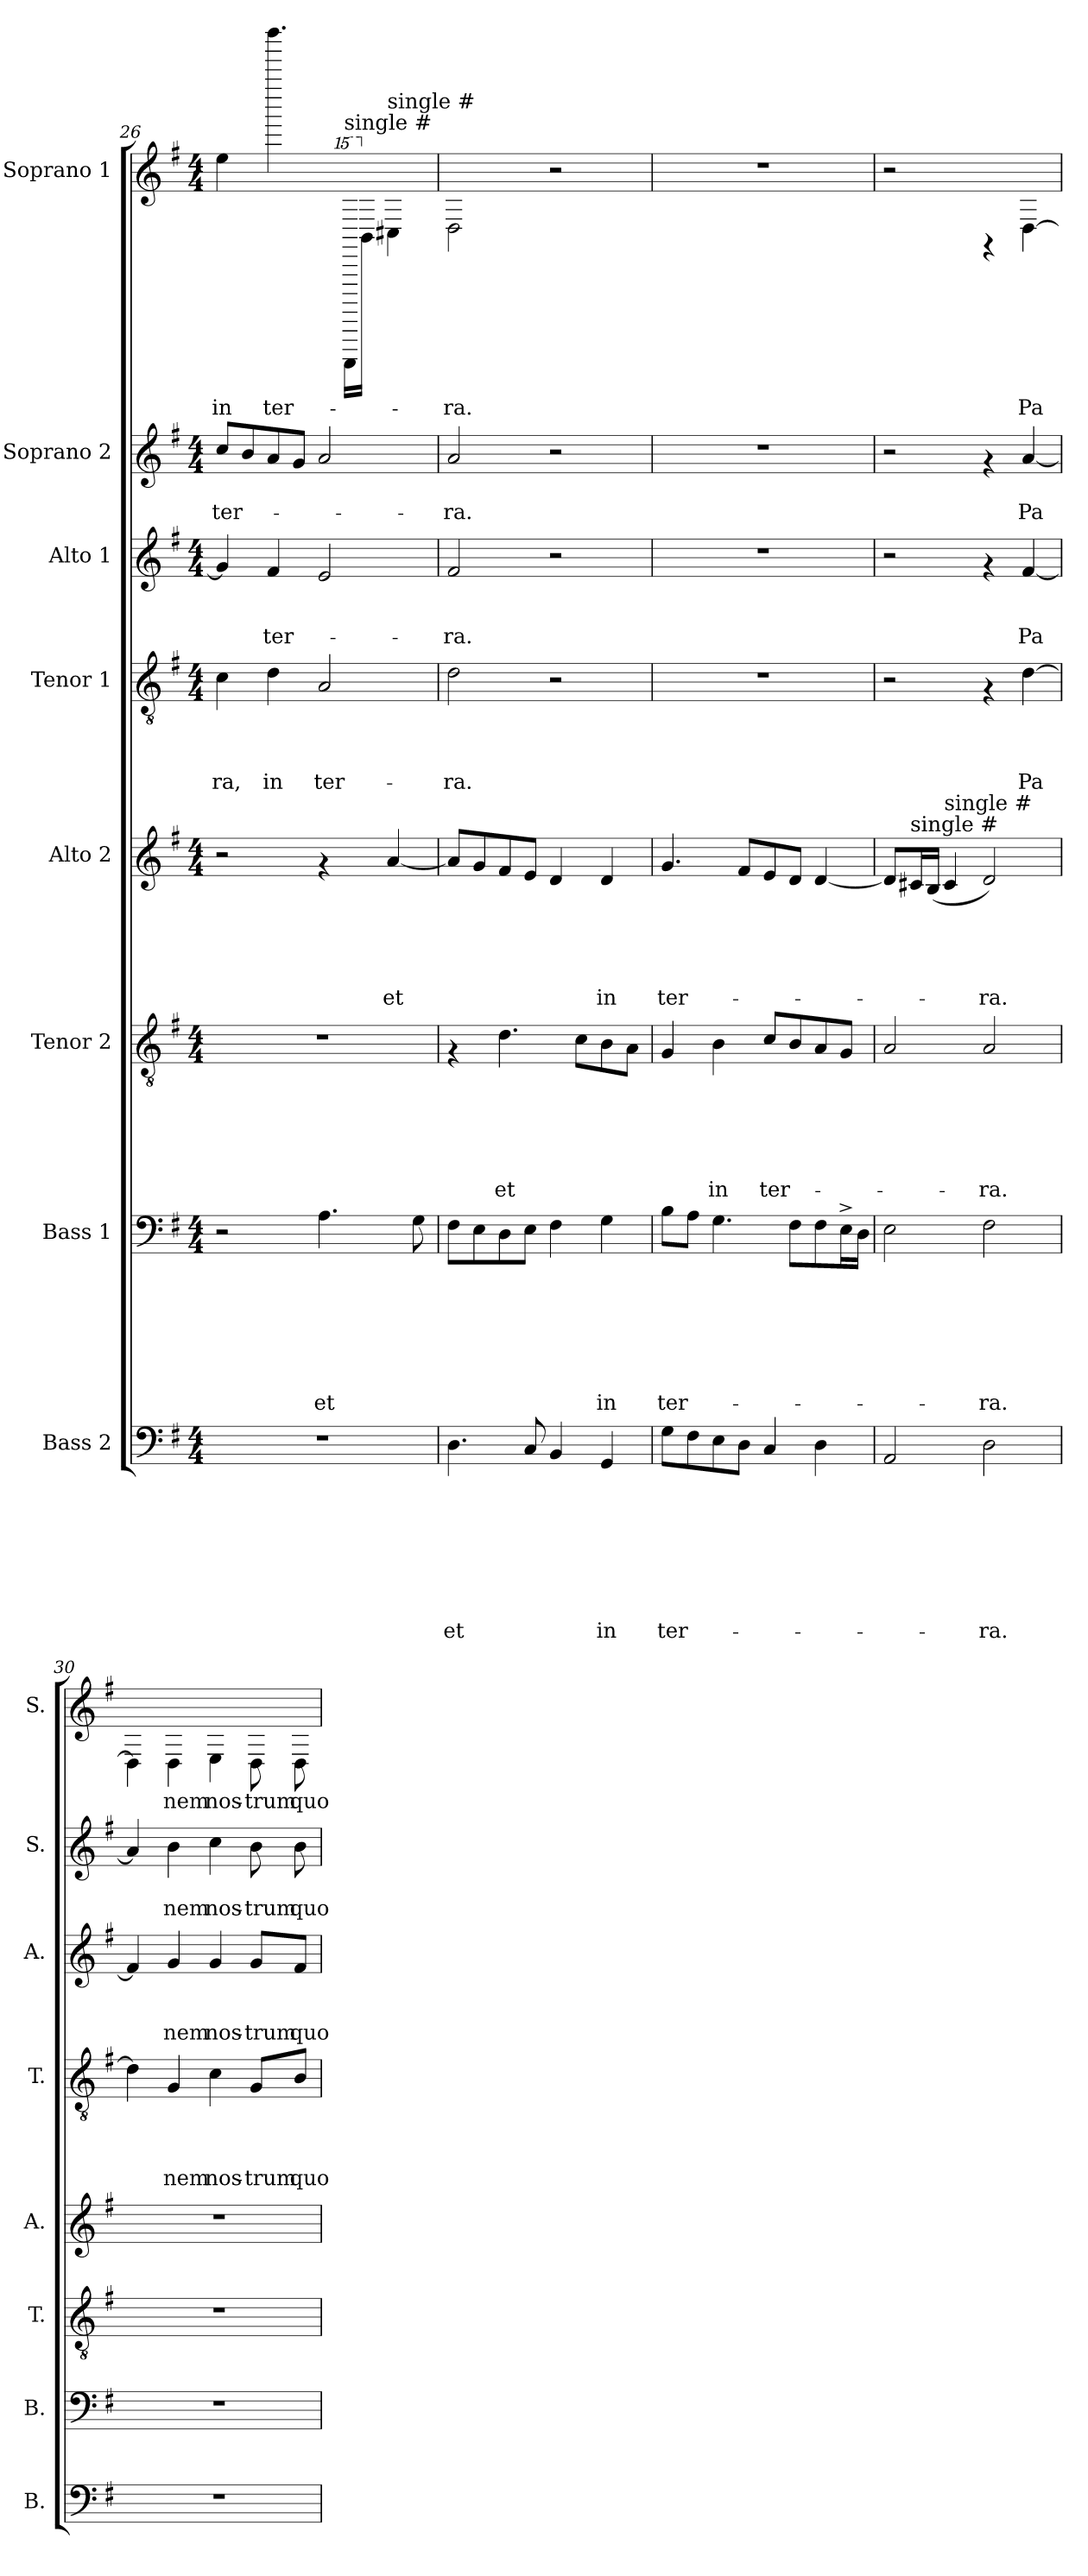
**kern	**text	**text	**text	**text	**text	**text	**text	**text	**kern	**text	**text	**text	**text	**text	**text	**text	**kern	**text	**text	**text	**text	**text	**text	**kern	**text	**text	**text	**text	**text	**kern	**text	**text	**text	**text	**kern	**text	**text	**text	**kern	**text	**text	**kern	**text
*part8	*part8	*part8	*part8	*part8	*part8	*part8	*part8	*part8	*part7	*part7	*part7	*part7	*part7	*part7	*part7	*part7	*part6	*part6	*part6	*part6	*part6	*part6	*part6	*part5	*part5	*part5	*part5	*part5	*part5	*part4	*part4	*part4	*part4	*part4	*part3	*part3	*part3	*part3	*part2	*part2	*part2	*part1	*part1
*staff8	*staff8	*staff8	*staff8	*staff8	*staff8	*staff8	*staff8	*staff8	*staff7	*staff7	*staff7	*staff7	*staff7	*staff7	*staff7	*staff7	*staff6	*staff6	*staff6	*staff6	*staff6	*staff6	*staff6	*staff5	*staff5	*staff5	*staff5	*staff5	*staff5	*staff4	*staff4	*staff4	*staff4	*staff4	*staff3	*staff3	*staff3	*staff3	*staff2	*staff2	*staff2	*staff1	*staff1
*I"Bass 2	*	*	*	*	*	*	*	*	*I"Bass 1	*	*	*	*	*	*	*	*I"Tenor 2	*	*	*	*	*	*	*I"Alto 2	*	*	*	*	*	*I"Tenor 1	*	*	*	*	*I"Alto 1	*	*	*	*I"Soprano 2	*	*	*I"Soprano 1	*
*I'B.	*	*	*	*	*	*	*	*	*I'B.	*	*	*	*	*	*	*	*I'T.	*	*	*	*	*	*	*I'A.	*	*	*	*	*	*I'T.	*	*	*	*	*I'A.	*	*	*	*I'S.	*	*	*I'S.	*
*clefF4	*	*	*	*	*	*	*	*	*clefF4	*	*	*	*	*	*	*	*clefGv2	*	*	*	*	*	*	*clefG2	*	*	*	*	*	*clefGv2	*	*	*	*	*clefG2	*	*	*	*clefG2	*	*	*clefG2	*
*k[f#]	*	*	*	*	*	*	*	*	*k[f#]	*	*	*	*	*	*	*	*k[f#]	*	*	*	*	*	*	*k[f#]	*	*	*	*	*	*k[f#]	*	*	*	*	*k[f#]	*	*	*	*k[f#]	*	*	*k[f#]	*
*G:	*	*	*	*	*	*	*	*	*G:	*	*	*	*	*	*	*	*G:	*	*	*	*	*	*	*G:	*	*	*	*	*	*G:	*	*	*	*	*G:	*	*	*	*G:	*	*	*G:	*
*M4/4	*	*	*	*	*	*	*	*	*M4/4	*	*	*	*	*	*	*	*M4/4	*	*	*	*	*	*	*M4/4	*	*	*	*	*	*M4/4	*	*	*	*	*M4/4	*	*	*	*M4/4	*	*	*M4/4	*
=26	=26	=26	=26	=26	=26	=26	=26	=26	=26	=26	=26	=26	=26	=26	=26	=26	=26	=26	=26	=26	=26	=26	=26	=26	=26	=26	=26	=26	=26	=26	=26	=26	=26	=26	=26	=26	=26	=26	=26	=26	=26	=26	=26
!	!	!	!	!	!	!	!	!	!	!	!	!	!	!	!	!	!	!	!	!	!	!	!	!	!	!	!	!	!	!	!	!	!	!LO:LY:b	!	!	!	!	!	!	!LO:LY:b	!	!LO:LY:b
1r	.	.	.	.	.	.	.	.	2r	.	.	.	.	.	.	.	1r	.	.	.	.	.	.	2r	.	.	.	.	.	4c\	.	.	.	-ra,	4g/]	.	.	.	8cc/L	.	ter-	4ee\	in
.	.	.	.	.	.	.	.	.	.	.	.	.	.	.	.	.	.	.	.	.	.	.	.	.	.	.	.	.	.	.	.	.	.	.	.	.	.	.	8b/	.	.	.	.
!	!	!	!	!	!	!	!	!	!	!	!	!	!	!	!	!	!	!	!	!	!	!	!	!	!	!	!	!	!	!	!	!	!	!LO:LY:b	!	!	!	!LO:LY:b	!	!	!	!	!LO:LY:b
.	.	.	.	.	.	.	.	.	.	.	.	.	.	.	.	.	.	.	.	.	.	.	.	.	.	.	.	.	.	4d\	.	.	.	in	4f#/	.	.	ter-	8a/	.	.	4.dddddd\	ter-
.	.	.	.	.	.	.	.	.	.	.	.	.	.	.	.	.	.	.	.	.	.	.	.	.	.	.	.	.	.	.	.	.	.	.	.	.	.	.	8g/J	.	.	.	.
!	!	!	!	!	!	!	!	!	!	!	!	!	!	!	!	!LO:LY:b	!	!	!	!	!	!	!	!	!	!	!	!	!	!	!	!	!	!LO:LY:b	!	!	!	!	!	!	!	!	!
.	.	.	.	.	.	.	.	.	4.A\	.	.	.	.	.	.	et	.	.	.	.	.	.	.	4rf	.	.	.	.	.	2A/	.	.	.	ter-	2e/	.	.	.	2a/	.	.	.	.
*	*	*	*	*	*	*	*	*	*	*	*	*	*	*	*	*	*	*	*	*	*	*	*	*	*	*	*	*	*	*	*	*	*	*	*	*	*	*	*	*	*	*15ma	*
!	!	!	!	!	!	!	!	!	!	!	!	!	!	!	!	!	!	!	!	!	!	!	!	!	!	!	!	!	!	!	!	!	!	!	!	!	!	!	!	!	!	!LO:TX:a:t=single #	!
.	.	.	.	.	.	.	.	.	.	.	.	.	.	.	.	.	.	.	.	.	.	.	.	.	.	.	.	.	.	.	.	.	.	.	.	.	.	.	.	.	.	16CCC#\LL	.
*	*	*	*	*	*	*	*	*	*	*	*	*	*	*	*	*	*	*	*	*	*	*	*	*	*	*	*	*	*	*	*	*	*	*	*	*	*	*	*	*	*	*X15ma	*
.	.	.	.	.	.	.	.	.	.	.	.	.	.	.	.	.	.	.	.	.	.	.	.	.	.	.	.	.	.	.	.	.	.	.	.	.	.	.	.	.	.	16BB\JJ	.
!	!	!	!	!	!	!	!	!	!	!	!	!	!	!	!	!	!	!	!	!	!	!	!	!	!	!	!	!	!	!	!	!	!	!	!	!	!	!	!	!	!	!LO:TX:a:t=single #	!
!	!	!	!	!	!	!	!	!	!	!	!	!	!	!	!	!	!	!	!	!	!	!	!	!	!	!	!	!	!LO:LY:b	!	!	!	!	!	!	!	!	!	!	!	!	!	!
.	.	.	.	.	.	.	.	.	.	.	.	.	.	.	.	.	.	.	.	.	.	.	.	[<4a/	.	.	.	.	et	.	.	.	.	.	.	.	.	.	.	.	.	4C#\	.
.	.	.	.	.	.	.	.	.	8G\	.	.	.	.	.	.	.	.	.	.	.	.	.	.	.	.	.	.	.	.	.	.	.	.	.	.	.	.	.	.	.	.	.	.
=27	=27	=27	=27	=27	=27	=27	=27	=27	=27	=27	=27	=27	=27	=27	=27	=27	=27	=27	=27	=27	=27	=27	=27	=27	=27	=27	=27	=27	=27	=27	=27	=27	=27	=27	=27	=27	=27	=27	=27	=27	=27	=27	=27
!	!	!	!	!	!	!	!	!LO:LY:b	!	!	!	!	!	!	!	!	!	!	!	!	!	!	!	!	!	!	!	!	!	!	!	!	!	!LO:LY:b	!	!	!	!LO:LY:b	!	!	!LO:LY:b	!	!LO:LY:b
4.D\	.	.	.	.	.	.	.	et	8F#\L	.	.	.	.	.	.	.	4rF	.	.	.	.	.	.	8a/L]	.	.	.	.	.	2d\	.	.	.	-ra.	2f#/	.	.	-ra.	2a/	.	-ra.	2D\	-ra.
.	.	.	.	.	.	.	.	.	8E\	.	.	.	.	.	.	.	.	.	.	.	.	.	.	8g/	.	.	.	.	.	.	.	.	.	.	.	.	.	.	.	.	.	.	.
!	!	!	!	!	!	!	!	!	!	!	!	!	!	!	!	!	!	!	!	!	!	!	!LO:LY:b	!	!	!	!	!	!	!	!	!	!	!	!	!	!	!	!	!	!	!	!
.	.	.	.	.	.	.	.	.	8D\	.	.	.	.	.	.	.	4.d\	.	.	.	.	.	et	8f#/	.	.	.	.	.	.	.	.	.	.	.	.	.	.	.	.	.	.	.
8C/	.	.	.	.	.	.	.	.	8E\J	.	.	.	.	.	.	.	.	.	.	.	.	.	.	8e/J	.	.	.	.	.	.	.	.	.	.	.	.	.	.	.	.	.	.	.
4BB/	.	.	.	.	.	.	.	.	4F#\	.	.	.	.	.	.	.	.	.	.	.	.	.	.	4d/	.	.	.	.	.	2r	.	.	.	.	2r	.	.	.	2r	.	.	2r	.
.	.	.	.	.	.	.	.	.	.	.	.	.	.	.	.	.	8c\L	.	.	.	.	.	.	.	.	.	.	.	.	.	.	.	.	.	.	.	.	.	.	.	.	.	.
!	!	!	!	!	!	!	!	!LO:LY:b	!	!	!	!	!	!	!	!LO:LY:b	!	!	!	!	!	!	!	!	!	!	!	!	!LO:LY:b	!	!	!	!	!	!	!	!	!	!	!	!	!	!
4GG/	.	.	.	.	.	.	.	in	4G\	.	.	.	.	.	.	in	8B\	.	.	.	.	.	.	4d/	.	.	.	.	in	.	.	.	.	.	.	.	.	.	.	.	.	.	.
.	.	.	.	.	.	.	.	.	.	.	.	.	.	.	.	.	8A\J	.	.	.	.	.	.	.	.	.	.	.	.	.	.	.	.	.	.	.	.	.	.	.	.	.	.
=28	=28	=28	=28	=28	=28	=28	=28	=28	=28	=28	=28	=28	=28	=28	=28	=28	=28	=28	=28	=28	=28	=28	=28	=28	=28	=28	=28	=28	=28	=28	=28	=28	=28	=28	=28	=28	=28	=28	=28	=28	=28	=28	=28
!	!	!	!	!	!	!	!	!LO:LY:b	!	!	!	!	!	!	!	!LO:LY:b	!	!	!	!	!	!	!	!	!	!	!	!	!LO:LY:b	!	!	!	!	!	!	!	!	!	!	!	!	!	!
8G\L	.	.	.	.	.	.	.	ter-	8B\L	.	.	.	.	.	.	ter-	4G/	.	.	.	.	.	.	4.g/	.	.	.	.	ter-	1r	.	.	.	.	1r	.	.	.	1r	.	.	1r	.
8F#\	.	.	.	.	.	.	.	.	8A\J	.	.	.	.	.	.	.	.	.	.	.	.	.	.	.	.	.	.	.	.	.	.	.	.	.	.	.	.	.	.	.	.	.	.
!	!	!	!	!	!	!	!	!	!	!	!	!	!	!	!	!	!	!	!	!	!	!	!LO:LY:b	!	!	!	!	!	!	!	!	!	!	!	!	!	!	!	!	!	!	!	!
8E\	.	.	.	.	.	.	.	.	4.G\	.	.	.	.	.	.	.	4B\	.	.	.	.	.	in	.	.	.	.	.	.	.	.	.	.	.	.	.	.	.	.	.	.	.	.
8D\J	.	.	.	.	.	.	.	.	.	.	.	.	.	.	.	.	.	.	.	.	.	.	.	8f#/L	.	.	.	.	.	.	.	.	.	.	.	.	.	.	.	.	.	.	.
!	!	!	!	!	!	!	!	!	!	!	!	!	!	!	!	!	!	!	!	!	!	!	!LO:LY:b	!	!	!	!	!	!	!	!	!	!	!	!	!	!	!	!	!	!	!	!
4C/	.	.	.	.	.	.	.	.	.	.	.	.	.	.	.	.	8c/L	.	.	.	.	.	ter-	8e/	.	.	.	.	.	.	.	.	.	.	.	.	.	.	.	.	.	.	.
.	.	.	.	.	.	.	.	.	8F#\L	.	.	.	.	.	.	.	8B/	.	.	.	.	.	.	8d/J	.	.	.	.	.	.	.	.	.	.	.	.	.	.	.	.	.	.	.
4D\	.	.	.	.	.	.	.	.	8F#\	.	.	.	.	.	.	.	8A/	.	.	.	.	.	.	[<4d/	.	.	.	.	.	.	.	.	.	.	.	.	.	.	.	.	.	.	.
.	.	.	.	.	.	.	.	.	16E^>\L	.	.	.	.	.	.	.	8G/J	.	.	.	.	.	.	.	.	.	.	.	.	.	.	.	.	.	.	.	.	.	.	.	.	.	.
.	.	.	.	.	.	.	.	.	16D\JJ	.	.	.	.	.	.	.	.	.	.	.	.	.	.	.	.	.	.	.	.	.	.	.	.	.	.	.	.	.	.	.	.	.	.
=29	=29	=29	=29	=29	=29	=29	=29	=29	=29	=29	=29	=29	=29	=29	=29	=29	=29	=29	=29	=29	=29	=29	=29	=29	=29	=29	=29	=29	=29	=29	=29	=29	=29	=29	=29	=29	=29	=29	=29	=29	=29	=29	=29
2AA/	.	.	.	.	.	.	.	.	2E\	.	.	.	.	.	.	.	2A/	.	.	.	.	.	.	8d/L]	.	.	.	.	.	2r	.	.	.	.	2r	.	.	.	2r	.	.	2r	.
!	!	!	!	!	!	!	!	!	!	!	!	!	!	!	!	!	!	!	!	!	!	!	!	!LO:TX:a:t=single #	!	!	!	!	!	!	!	!	!	!	!	!	!	!	!	!	!	!	!
.	.	.	.	.	.	.	.	.	.	.	.	.	.	.	.	.	.	.	.	.	.	.	.	16c#/L	.	.	.	.	.	.	.	.	.	.	.	.	.	.	.	.	.	.	.
.	.	.	.	.	.	.	.	.	.	.	.	.	.	.	.	.	.	.	.	.	.	.	.	(>16B/JJ	.	.	.	.	.	.	.	.	.	.	.	.	.	.	.	.	.	.	.
!	!	!	!	!	!	!	!	!	!	!	!	!	!	!	!	!	!	!	!	!	!	!	!	!LO:TX:a:t=single #	!	!	!	!	!	!	!	!	!	!	!	!	!	!	!	!	!	!	!
.	.	.	.	.	.	.	.	.	.	.	.	.	.	.	.	.	.	.	.	.	.	.	.	4c#/	.	.	.	.	.	.	.	.	.	.	.	.	.	.	.	.	.	.	.
!	!	!	!	!	!	!	!	!LO:LY:b	!	!	!	!	!	!	!	!LO:LY:b	!	!	!	!	!	!	!LO:LY:b	!	!	!	!	!	!LO:LY:b	!	!	!	!	!	!	!	!	!	!	!	!	!	!
2D\	.	.	.	.	.	.	.	-ra.	2F#\	.	.	.	.	.	.	-ra.	2A/	.	.	.	.	.	-ra.	2d/)	.	.	.	.	-ra.	4rF	.	.	.	.	4rf	.	.	.	4rf	.	.	4rFF	.
!	!	!	!	!	!	!	!	!	!	!	!	!	!	!	!	!	!	!	!	!	!	!	!	!	!	!	!	!	!	!	!	!	!	!LO:LY:b	!	!	!	!LO:LY:b	!	!	!LO:LY:b	!	!LO:LY:b
.	.	.	.	.	.	.	.	.	.	.	.	.	.	.	.	.	.	.	.	.	.	.	.	.	.	.	.	.	.	[<4d\	.	.	.	Pa	[<4f#/	.	.	Pa	[<4a/	.	Pa	[<4D\	Pa
!!LO:PB:g=z
=30	=30	=30	=30	=30	=30	=30	=30	=30	=30	=30	=30	=30	=30	=30	=30	=30	=30	=30	=30	=30	=30	=30	=30	=30	=30	=30	=30	=30	=30	=30	=30	=30	=30	=30	=30	=30	=30	=30	=30	=30	=30	=30	=30
1r	.	.	.	.	.	.	.	.	1r	.	.	.	.	.	.	.	1r	.	.	.	.	.	.	1r	.	.	.	.	.	4d\]	.	.	.	.	4f#/]	.	.	.	4a/]	.	.	4D\]	.
!	!	!	!	!	!	!	!	!	!	!	!	!	!	!	!	!	!	!	!	!	!	!	!	!	!	!	!	!	!	!	!	!	!	!LO:LY:b	!	!	!	!LO:LY:b	!	!	!LO:LY:b	!	!LO:LY:b
.	.	.	.	.	.	.	.	.	.	.	.	.	.	.	.	.	.	.	.	.	.	.	.	.	.	.	.	.	.	4G/	.	.	.	nem	4g/	.	.	nem	4b\	.	nem	4D\	nem
!	!	!	!	!	!	!	!	!	!	!	!	!	!	!	!	!	!	!	!	!	!	!	!	!	!	!	!	!	!	!	!	!	!	!LO:LY:b	!	!	!	!LO:LY:b	!	!	!LO:LY:b	!	!LO:LY:b
.	.	.	.	.	.	.	.	.	.	.	.	.	.	.	.	.	.	.	.	.	.	.	.	.	.	.	.	.	.	4c\	.	.	.	nos-	4g/	.	.	nos-	4cc\	.	nos-	4E\	nos-
!	!	!	!	!	!	!	!	!	!	!	!	!	!	!	!	!	!	!	!	!	!	!	!	!	!	!	!	!	!	!	!	!	!	!LO:LY:b	!	!	!	!LO:LY:b	!	!	!LO:LY:b	!	!LO:LY:b
.	.	.	.	.	.	.	.	.	.	.	.	.	.	.	.	.	.	.	.	.	.	.	.	.	.	.	.	.	.	8G/L	.	.	.	-trum	8g/L	.	.	-trum	8b\	.	-trum	8D\	-trum
!	!	!	!	!	!	!	!	!	!	!	!	!	!	!	!	!	!	!	!	!	!	!	!	!	!	!	!	!	!	!	!	!	!	!LO:LY:b	!	!	!	!LO:LY:b	!	!	!LO:LY:b	!	!LO:LY:b
.	.	.	.	.	.	.	.	.	.	.	.	.	.	.	.	.	.	.	.	.	.	.	.	.	.	.	.	.	.	8B/J	.	.	.	quo-	8f#/J	.	.	quo-	8b\	.	quo-	8D\	quo-
=	=	=	=	=	=	=	=	=	=	=	=	=	=	=	=	=	=	=	=	=	=	=	=	=	=	=	=	=	=	=	=	=	=	=	=	=	=	=	=	=	=	=	=
*-	*-	*-	*-	*-	*-	*-	*-	*-	*-	*-	*-	*-	*-	*-	*-	*-	*-	*-	*-	*-	*-	*-	*-	*-	*-	*-	*-	*-	*-	*-	*-	*-	*-	*-	*-	*-	*-	*-	*-	*-	*-	*-	*-
